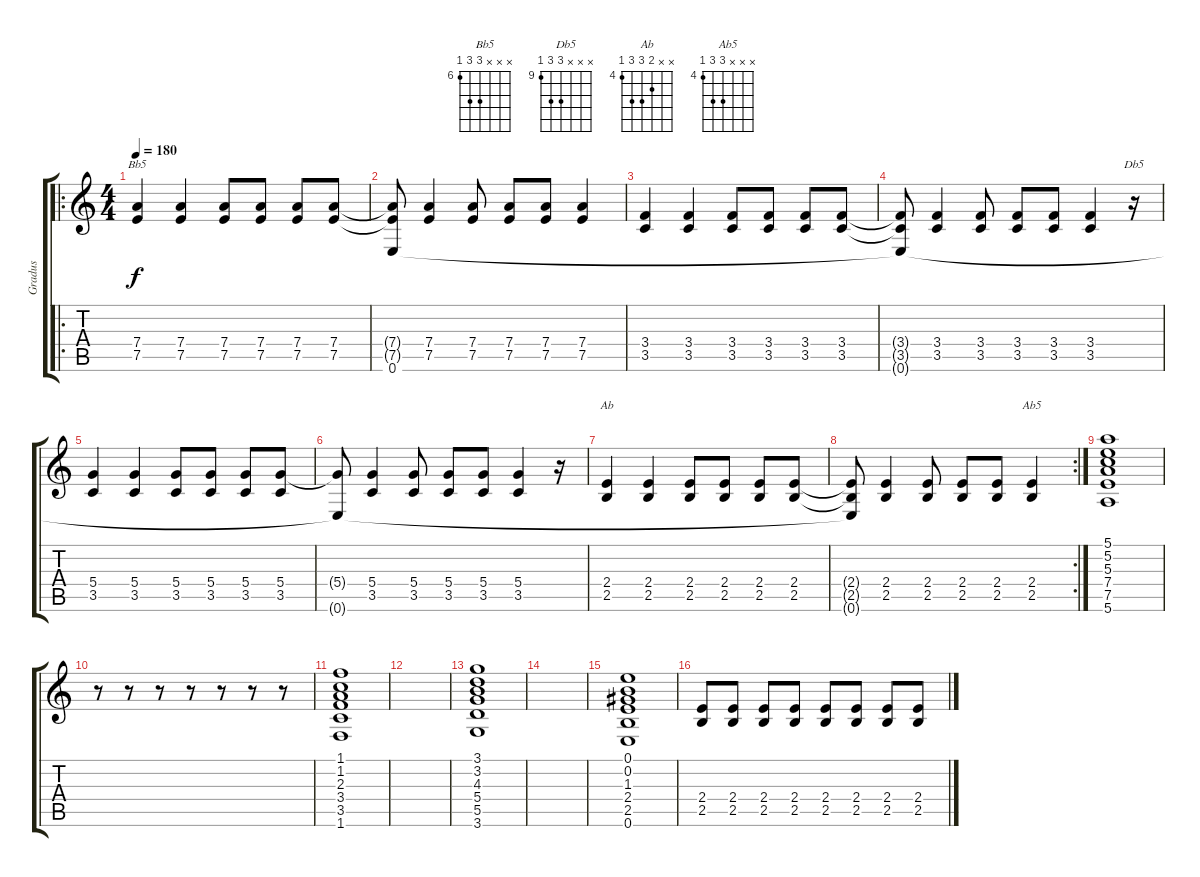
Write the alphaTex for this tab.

\track ("Gradus" "Gradus") {instrument distortionguitar}
\staff {score tabs}
\tuning (E4 B3 G3 D3 A2 E2) {hide}
\chord ("Bb5" x x x 8 8 6) {firstfret 6}
\chord ("Db5" x x x 11 11 9) {firstfret 9}
\chord ("Ab" x x 5 6 6 4) {firstfret 4}
\chord ("Ab5" x x x 6 6 4) {firstfret 4}
\ro
\ts (4 4)
\tempo 180
\clef g2
\ks c
(7.4 7.5).4{ch "Bb5" dy f} (7.4 7.5).4 (7.4 7.5).8 (7.4 7.5).8 (7.4 7.5).8 (7.4 7.5).8 |
(7.4{t} 7.5{t} 0.6).8 (7.4 7.5).4 (7.4 7.5).8 (7.4 7.5).8 (7.4 7.5).8 (7.4 7.5).4 |
(3.4 3.5).4 (3.4 3.5).4 (3.4 3.5).8 (3.4 3.5).8 (3.4 3.5).8 (3.4 3.5).8 |
(3.4{t} 3.5{t} 0.6{t}).8 (3.4 3.5).4 (3.4 3.5).8 (3.4 3.5).8 (3.4 3.5).8 (3.4 3.5).4 r.16{ch "Db5"} |
(5.4 3.5).4 (5.4 3.5).4 (5.4 3.5).8 (5.4 3.5).8 (5.4 3.5).8 (5.4 3.5).8 |
(5.4{t} 0.6{t}).8 (5.4 3.5).4 (5.4 3.5).8 (5.4 3.5).8 (5.4 3.5).8 (5.4 3.5).4 r.16 |
(2.4 2.5).4{ch "Ab"} (2.4 2.5).4 (2.4 2.5).8 (2.4 2.5).8 (2.4 2.5).8 (2.4 2.5).8 |
\rc 2
(2.4{t} 2.5{t} 0.6{t}).8 (2.4 2.5).4 (2.4 2.5).8 (2.4 2.5).8 (2.4 2.5).8 (2.4 2.5).4{ch "Ab5"} |
(5.1 5.2 5.3 7.4 7.5 5.6).1{instrument acousticguitarnylon} |
r.8 r.8 r.8 r.8 r.8 r.8 r.8 |
(1.1 1.2 2.3 3.4 3.5 1.6).1 |
|
(3.1 3.2 4.3 5.4 5.5 3.6).1 |
|
(0.1 0.2 1.3 2.4 2.5 0.6).1 |
(2.4 2.5).8{instrument distortionguitar} (2.4 2.5).8 (2.4 2.5).8 (2.4 2.5).8 (2.4 2.5).8 (2.4 2.5).8 (2.4 2.5).8 (2.4 2.5).8
